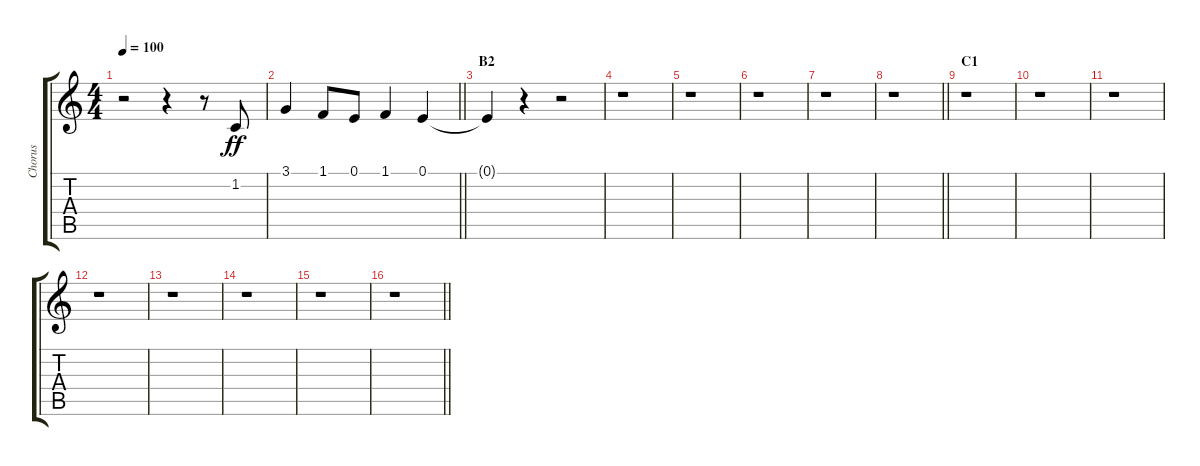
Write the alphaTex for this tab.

\track ("Chorus" "Chorus") {instrument voiceoohs}
\staff {score tabs}
\tuning (E4 B3 G3 D3 A2 E2) {hide}
\ts (4 4)
\tempo 100
\clef g2
\ks c
r.2{dy ff} r.4 r.8 1.2.8 |
\barLineRight lightlight
3.1.4 1.1.8 0.1.8 1.1.4 0.1.4 |
\section ("" "B2")
0.1{t}.4 r.4 r.2 |
r.1 |
r.1 |
r.1 |
r.1 |
\barLineRight lightlight
r.1 |
\section ("" "C1")
r.1 |
r.1 |
r.1 |
r.1 |
r.1 |
r.1 |
r.1 |
\barLineRight lightlight
r.1
